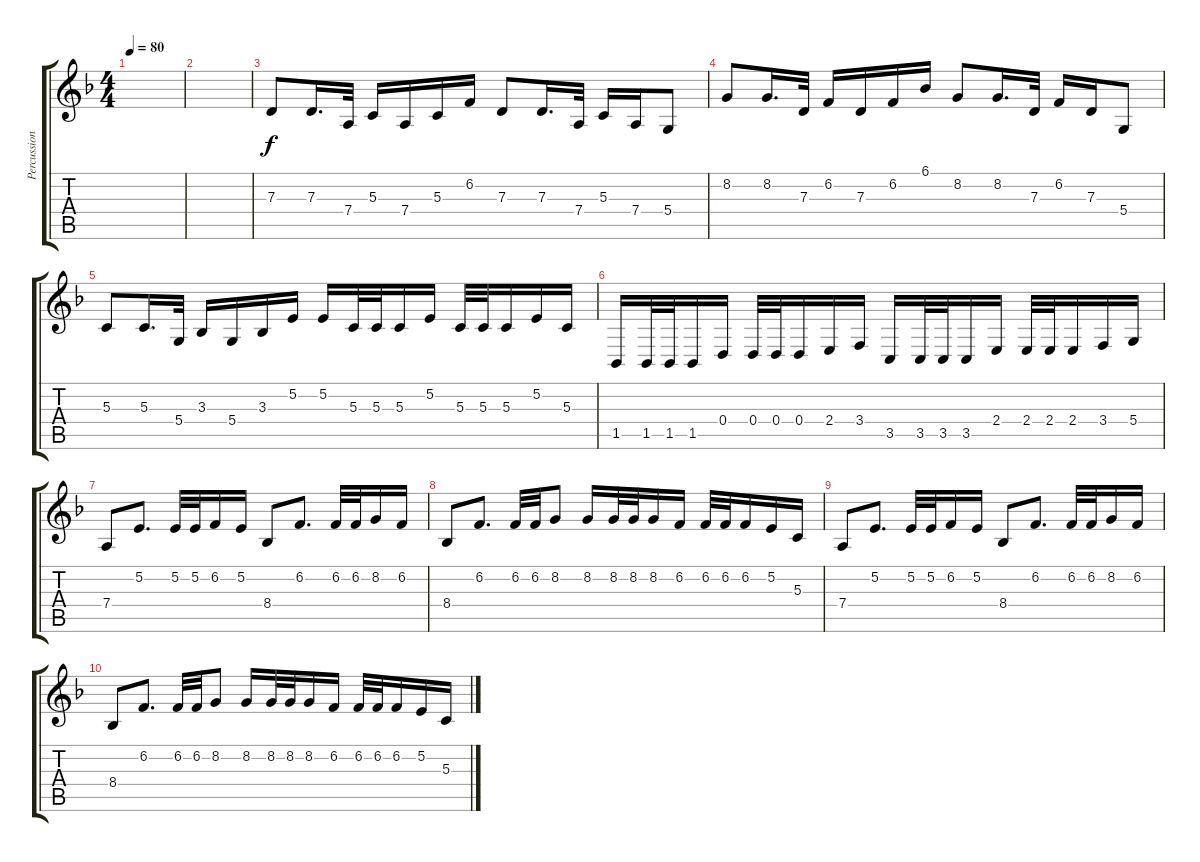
\track ("Percussion" "Percussion") {instrument melodictom}
\staff {score tabs}
\tuning (E4 B3 G3 D3 A2 E2) {hide}
\ts (4 4)
\tempo 80
\clef g2
\ks dminor
|
|
7.3.8 7.3.16{d} 7.4.32 5.3.16 7.4.16 5.3.16 6.2.16 7.3.8 7.3.16{d} 7.4.32 5.3.16 7.4.16 5.4.8 |
8.2.8 8.2.16{d} 7.3.32 6.2.16 7.3.16 6.2.16 6.1.16 8.2.8 8.2.16{d} 7.3.32 6.2.16 7.3.16 5.4.8 |
5.3.8 5.3.16{d} 5.4.32 3.3.16 5.4.16 3.3.16 5.2.16 5.2.16 5.3.32 5.3.32 5.3.16 5.2.16 5.3.32 5.3.32 5.3.16 5.2.16 5.3.16 |
1.5.16 1.5.32 1.5.32 1.5.16 0.4.16 0.4.32 0.4.32 0.4.16 2.4.16 3.4.16 3.5.16 3.5.32 3.5.32 3.5.16 2.4.16 2.4.32 2.4.32 2.4.16 3.4.16 5.4.16 |
7.4.8 5.2.8{d} 5.2.32 5.2.32 6.2.16 5.2.16 8.4.8 6.2.8{d} 6.2.32 6.2.32 8.2.16 6.2.16 |
8.4.8 6.2.8{d} 6.2.32 6.2.32 8.2.8 8.2.16 8.2.32 8.2.32 8.2.16 6.2.16 6.2.32 6.2.32 6.2.16 5.2.16 5.3.16 |
7.4.8 5.2.8{d} 5.2.32 5.2.32 6.2.16 5.2.16 8.4.8 6.2.8{d} 6.2.32 6.2.32 8.2.16 6.2.16 |
8.4.8 6.2.8{d} 6.2.32 6.2.32 8.2.8 8.2.16 8.2.32 8.2.32 8.2.16 6.2.16 6.2.32 6.2.32 6.2.16 5.2.16 5.3.16
